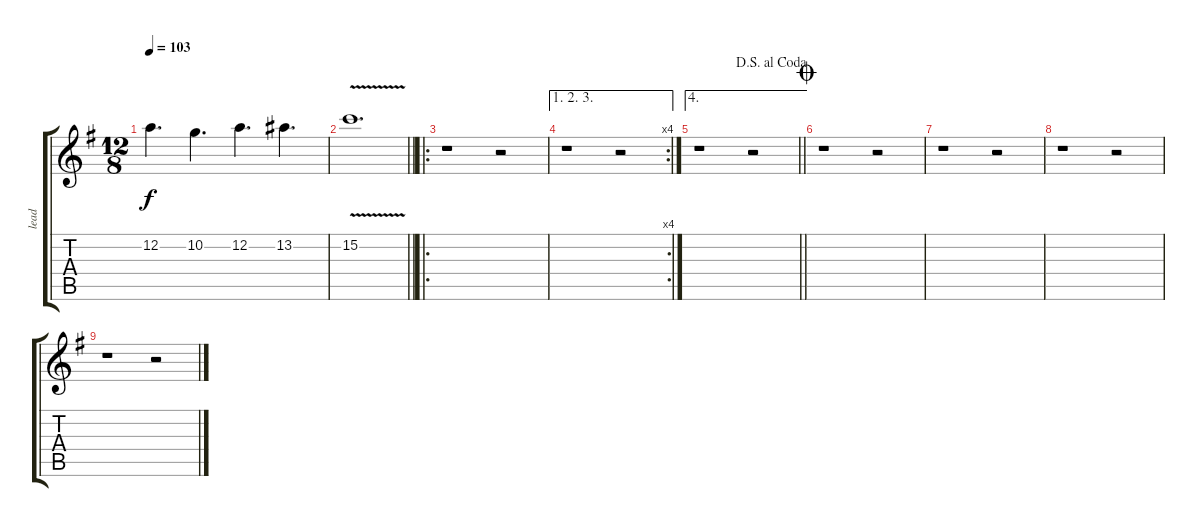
\track ("lead" "lead") {instrument distortionguitar}
\staff {score tabs}
\tuning (D4 A3 F3 C3 G2 D2) {hide}
\ts (12 8)
\tempo 103
\clef g2
\ks g
12.2.4{d dy f} 10.2.4{d} 12.2.4{d} 13.2.4{d} |
\barLineRight lightlight
15.2{v}.1{d} |
\ro
r.1 r.2 |
\ae (1 2 3)
\rc 4
r.1 r.2 |
\ae 4
\jump dalsegnoalcoda
\barLineRight lightlight
r.1 r.2 |
\jump coda
r.1 r.2 |
r.1 r.2 |
r.1 r.2 |
r.1 r.2
